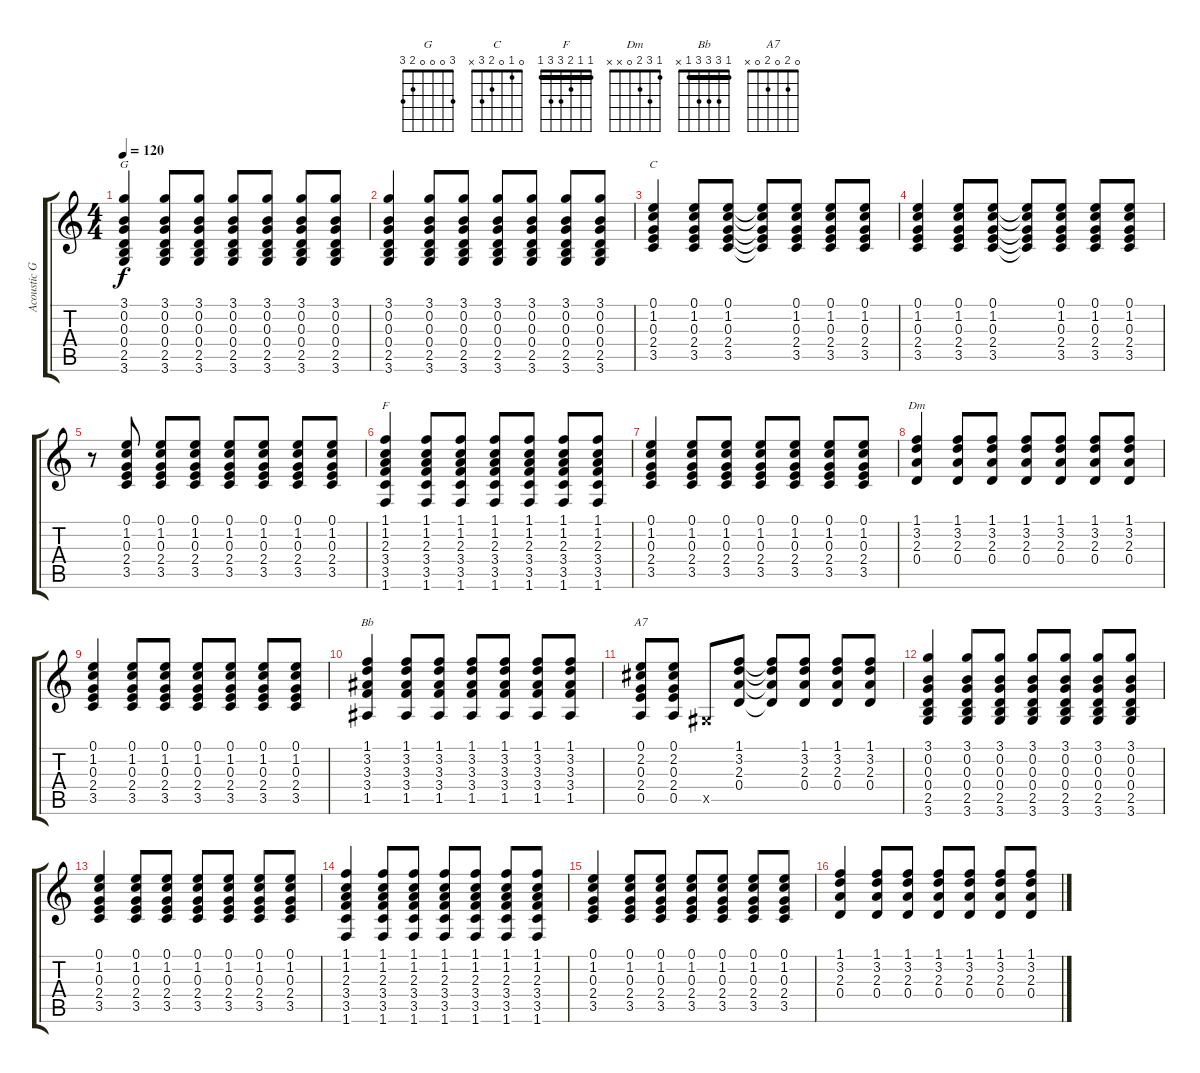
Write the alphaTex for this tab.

\track ("Acoustic Guitar" "Acoustic G") {instrument acousticguitarsteel}
\staff {score tabs}
\tuning (E4 B3 G3 D3 A2 E2) {hide}
\chord ("G" 3 0 0 0 2 3)
\chord ("C" 0 1 0 2 3 x)
\chord ("F" 1 1 2 3 3 1) {barre 1}
\chord ("Dm" 1 3 2 0 x x)
\chord ("Bb" 1 3 3 3 1 x) {barre 1}
\chord ("A7" 0 2 0 2 0 x)
\ts (4 4)
\tempo 120
\clef g2
\ks c
(3.1 0.2 0.3 0.4 2.5 3.6).4{ch "G" dy f} (3.1 0.2 0.3 0.4 2.5 3.6).8 (3.1 0.2 0.3 0.4 2.5 3.6).8 (3.1 0.2 0.3 0.4 2.5 3.6).8 (3.1 0.2 0.3 0.4 2.5 3.6).8 (3.1 0.2 0.3 0.4 2.5 3.6).8 (3.1 0.2 0.3 0.4 2.5 3.6).8 |
(3.1 0.2 0.3 0.4 2.5 3.6).4 (3.1 0.2 0.3 0.4 2.5 3.6).8 (3.1 0.2 0.3 0.4 2.5 3.6).8 (3.1 0.2 0.3 0.4 2.5 3.6).8 (3.1 0.2 0.3 0.4 2.5 3.6).8 (3.1 0.2 0.3 0.4 2.5 3.6).8 (3.1 0.2 0.3 0.4 2.5 3.6).8 |
(0.1 1.2 0.3 2.4 3.5).4{ch "C"} (0.1 1.2 0.3 2.4 3.5).8 (0.1 1.2 0.3 2.4 3.5).8 (0.1{t} 1.2{t} 0.3{t} 2.4{t} 3.5{t}).8 (0.1 1.2 0.3 2.4 3.5).8 (0.1 1.2 0.3 2.4 3.5).8 (0.1 1.2 0.3 2.4 3.5).8 |
(0.1 1.2 0.3 2.4 3.5).4 (0.1 1.2 0.3 2.4 3.5).8 (0.1 1.2 0.3 2.4 3.5).8 (0.1{t} 1.2{t} 0.3{t} 2.4{t} 3.5{t}).8 (0.1 1.2 0.3 2.4 3.5).8 (0.1 1.2 0.3 2.4 3.5).8 (0.1 1.2 0.3 2.4 3.5).8 |
r.8 (0.1 1.2 0.3 2.4 3.5).8 (0.1 1.2 0.3 2.4 3.5).8 (0.1 1.2 0.3 2.4 3.5).8 (0.1 1.2 0.3 2.4 3.5).8 (0.1 1.2 0.3 2.4 3.5).8 (0.1 1.2 0.3 2.4 3.5).8 (0.1 1.2 0.3 2.4 3.5).8 |
(1.1 1.2 2.3 3.4 3.5 1.6).4{ch "F"} (1.1 1.2 2.3 3.4 3.5 1.6).8 (1.1 1.2 2.3 3.4 3.5 1.6).8 (1.1 1.2 2.3 3.4 3.5 1.6).8 (1.1 1.2 2.3 3.4 3.5 1.6).8 (1.1 1.2 2.3 3.4 3.5 1.6).8 (1.1 1.2 2.3 3.4 3.5 1.6).8 |
(0.1 1.2 0.3 2.4 3.5).4 (0.1 1.2 0.3 2.4 3.5).8 (0.1 1.2 0.3 2.4 3.5).8 (0.1 1.2 0.3 2.4 3.5).8 (0.1 1.2 0.3 2.4 3.5).8 (0.1 1.2 0.3 2.4 3.5).8 (0.1 1.2 0.3 2.4 3.5).8 |
(1.1 3.2 2.3 0.4).4{ch "Dm"} (1.1 3.2 2.3 0.4).8 (1.1 3.2 2.3 0.4).8 (1.1 3.2 2.3 0.4).8 (1.1 3.2 2.3 0.4).8 (1.1 3.2 2.3 0.4).8 (1.1 3.2 2.3 0.4).8 |
(0.1 1.2 0.3 2.4 3.5).4 (0.1 1.2 0.3 2.4 3.5).8 (0.1 1.2 0.3 2.4 3.5).8 (0.1 1.2 0.3 2.4 3.5).8 (0.1 1.2 0.3 2.4 3.5).8 (0.1 1.2 0.3 2.4 3.5).8 (0.1 1.2 0.3 2.4 3.5).8 |
(1.1 3.2 3.3 3.4 1.5).4{ch "Bb"} (1.1 3.2 3.3 3.4 1.5).8 (1.1 3.2 3.3 3.4 1.5).8 (1.1 3.2 3.3 3.4 1.5).8 (1.1 3.2 3.3 3.4 1.5).8 (1.1 3.2 3.3 3.4 1.5).8 (1.1 3.2 3.3 3.4 1.5).8 |
(0.1 2.2 0.3 2.4 0.5).8{ch "A7"} (0.1 2.2 0.3 2.4 0.5).8 -1.5{x}.8 (1.1 3.2 2.3 0.4).8 (1.1{t} 3.2{t} 2.3{t} 0.4{t}).8 (1.1 3.2 2.3 0.4).8 (1.1 3.2 2.3 0.4).8 (1.1 3.2 2.3 0.4).8 |
(3.1 0.2 0.3 0.4 2.5 3.6).4 (3.1 0.2 0.3 0.4 2.5 3.6).8 (3.1 0.2 0.3 0.4 2.5 3.6).8 (3.1 0.2 0.3 0.4 2.5 3.6).8 (3.1 0.2 0.3 0.4 2.5 3.6).8 (3.1 0.2 0.3 0.4 2.5 3.6).8 (3.1 0.2 0.3 0.4 2.5 3.6).8 |
(0.1 1.2 0.3 2.4 3.5).4 (0.1 1.2 0.3 2.4 3.5).8 (0.1 1.2 0.3 2.4 3.5).8 (0.1 1.2 0.3 2.4 3.5).8 (0.1 1.2 0.3 2.4 3.5).8 (0.1 1.2 0.3 2.4 3.5).8 (0.1 1.2 0.3 2.4 3.5).8 |
(1.1 1.2 2.3 3.4 3.5 1.6).4 (1.1 1.2 2.3 3.4 3.5 1.6).8 (1.1 1.2 2.3 3.4 3.5 1.6).8 (1.1 1.2 2.3 3.4 3.5 1.6).8 (1.1 1.2 2.3 3.4 3.5 1.6).8 (1.1 1.2 2.3 3.4 3.5 1.6).8 (1.1 1.2 2.3 3.4 3.5 1.6).8 |
(0.1 1.2 0.3 2.4 3.5).4 (0.1 1.2 0.3 2.4 3.5).8 (0.1 1.2 0.3 2.4 3.5).8 (0.1 1.2 0.3 2.4 3.5).8 (0.1 1.2 0.3 2.4 3.5).8 (0.1 1.2 0.3 2.4 3.5).8 (0.1 1.2 0.3 2.4 3.5).8 |
(1.1 3.2 2.3 0.4).4 (1.1 3.2 2.3 0.4).8 (1.1 3.2 2.3 0.4).8 (1.1 3.2 2.3 0.4).8 (1.1 3.2 2.3 0.4).8 (1.1 3.2 2.3 0.4).8 (1.1 3.2 2.3 0.4).8
